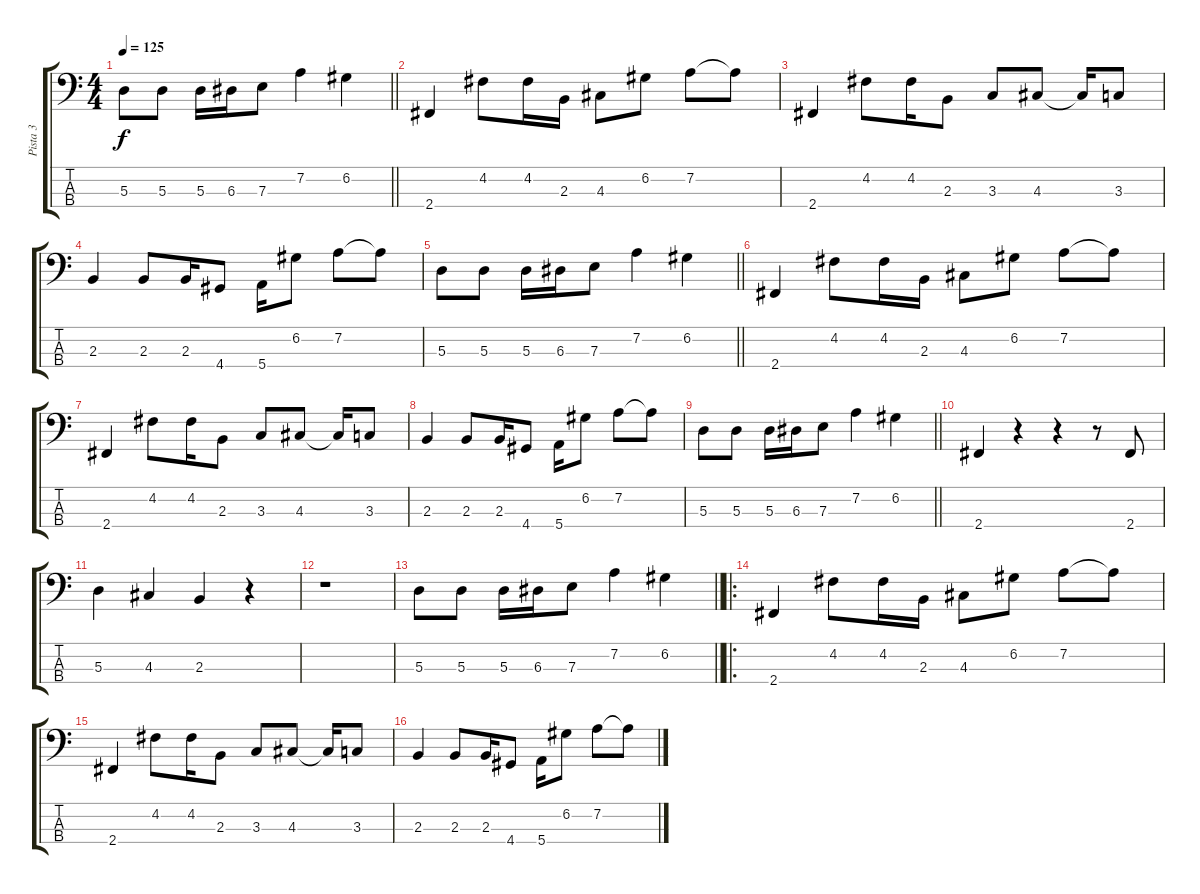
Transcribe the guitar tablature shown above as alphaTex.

\track ("Pista 3" "Pista 3") {instrument slapbass2}
\staff {score tabs}
\tuning (G2 D2 A1 E1) {hide}
\ts (4 4)
\tempo 125
\clef f4
\barLineRight lightlight
\ks c
5.3.8{dy f} 5.3.8 5.3.16 6.3.16 7.3.8 7.2.4 6.2.4 |
2.4.4 4.2.8 4.2.16 2.3.16 4.3.8 6.2.8 7.2.8 7.2{t}.8 |
2.4.4 4.2.8 4.2.16 2.3.8 3.3.8 4.3.8 4.3{t}.16 3.3.8 |
2.3.4 2.3.8 2.3.16 4.4.8 5.4.16 6.2.8 7.2.8 7.2{t}.8 |
\barLineRight lightlight
5.3.8 5.3.8 5.3.16 6.3.16 7.3.8 7.2.4 6.2.4 |
2.4.4 4.2.8 4.2.16 2.3.16 4.3.8 6.2.8 7.2.8 7.2{t}.8 |
2.4.4 4.2.8 4.2.16 2.3.8 3.3.8 4.3.8 4.3{t}.16 3.3.8 |
2.3.4 2.3.8 2.3.16 4.4.8 5.4.16 6.2.8 7.2.8 7.2{t}.8 |
\barLineRight lightlight
5.3.8 5.3.8 5.3.16 6.3.16 7.3.8 7.2.4 6.2.4 |
2.4.4 r.4 r.4 r.8 2.4.8 |
5.3.4 4.3.4 2.3.4 r.4 |
r.1 |
\barLineRight lightlight
5.3.8 5.3.8 5.3.16 6.3.16 7.3.8 7.2.4 6.2.4 |
\ro
2.4.4 4.2.8 4.2.16 2.3.16 4.3.8 6.2.8 7.2.8 7.2{t}.8 |
2.4.4 4.2.8 4.2.16 2.3.8 3.3.8 4.3.8 4.3{t}.16 3.3.8 |
2.3.4 2.3.8 2.3.16 4.4.8 5.4.16 6.2.8 7.2.8 7.2{t}.8
